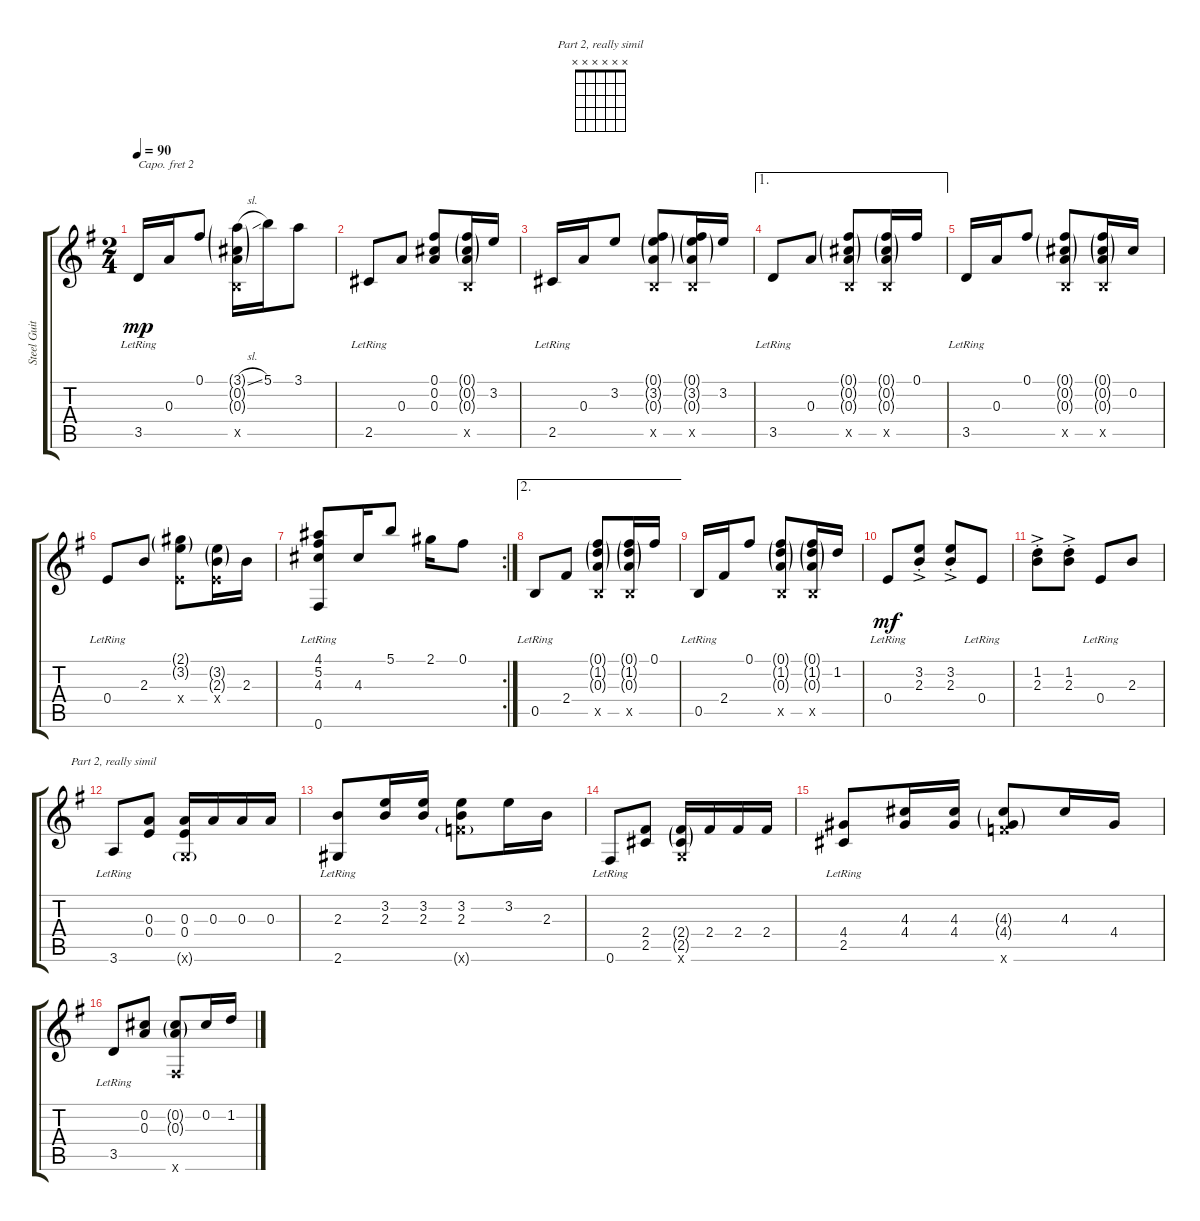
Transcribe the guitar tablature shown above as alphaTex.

\track ("Steel Guitar" "Steel Guit") {instrument acousticguitarsteel}
\staff {score tabs}
\capo 2
\tuning (E4 B3 G3 D3 A2 E2) {hide}
\chord ("Part 2, really simil\u0000" x x x x x x)
\ts (2 4)
\tempo 90
\clef g2
\ks g
3.5{lr}.16{dy mp} 0.3.16 0.1.8 (3.1{sl g} 0.2{g} 0.3{g} 0.5{x}).16 5.1.16 3.1.8 |
2.5{lr}.8 0.3.8 (0.1 0.2 0.3).8 (0.1{g} 0.2{g} 0.3{g} 0.5{x}).16 3.2.16 |
2.5{lr}.16 0.3.16 3.2.8 (0.1{g} 3.2{g} 0.3{g} 0.5{x}).8 (0.1{g} 3.2{g} 0.3{g} 0.5{x}).16 3.2.16 |
\ae 1
3.5{lr}.8 0.3.8 (0.1{g} 0.2{g} 0.3{g} 0.5{x}).8 (0.1{g} 0.2{g} 0.3{g} 0.5{x}).16 0.1.16 |
3.5{lr}.16 0.3.16 0.1.8 (0.1{g} 0.2{g} 0.3{g} 0.5{x}).8 (0.1{g} 0.2{g} 0.3{g} 0.5{x}).16 0.2.16 |
0.4{lr}.8 2.3.8 (2.1{g} 3.2{g} 0.4{x}).8 (3.2{g} 2.3{g} 0.4{x}).16 2.3.16 |
\rc 2
(4.1 5.2 4.3 0.6{lr}).8 4.3.16 5.1.8 2.1.16 0.1.8 |
\ae 2
0.5{lr}.8 2.4.8 (0.1{g} 1.2{g} 0.3{g} 0.5{x}).8 (0.1{g} 1.2{g} 0.3{g} 0.5{x}).16 0.1.16 |
0.5{lr}.16 2.4.16 0.1.8 (0.1{g} 1.2{g} 0.3{g} 0.5{x}).8 (0.1{g} 1.2{g} 0.3{g} 0.5{x}).16 1.2.16 |
0.4{lr}.8{dy mf} (3.2{ac st} 2.3{ac st}).8 (3.2{ac st} 2.3{ac st}).8 0.4{lr}.8 |
(1.2{ac st} 2.3{ac st}).8 (1.2{ac st} 2.3{ac st}).8 0.4{lr}.8 2.3.8 |
3.6{lr}.8{ch "Part 2, really simil\u0000"} (0.3 0.4).8 (0.3 0.4 1.6{g x}).16 0.3.16 0.3.16 0.3.16 |
(2.3 2.6{lr}).8 (3.2 2.3).16 (3.2 2.3).16 (3.2 2.3 11.6{g x}).8 3.2.16 2.3.16 |
0.6{lr}.8 (2.4 2.5).8 (2.4{g} 2.5{g} 1.6{x}).16 2.4.16 2.4.16 2.4.16 |
(4.4 2.5{lr}).8 (4.3 4.4).16 (4.3 4.4).16 (4.3{g} 4.4{g} 11.6{x}).8 4.3.16 4.4.16 |
3.5{lr}.8 (0.2 0.3).8 (0.2{g} 0.3{g} 0.6{x}).8 0.2.16 1.2.16
